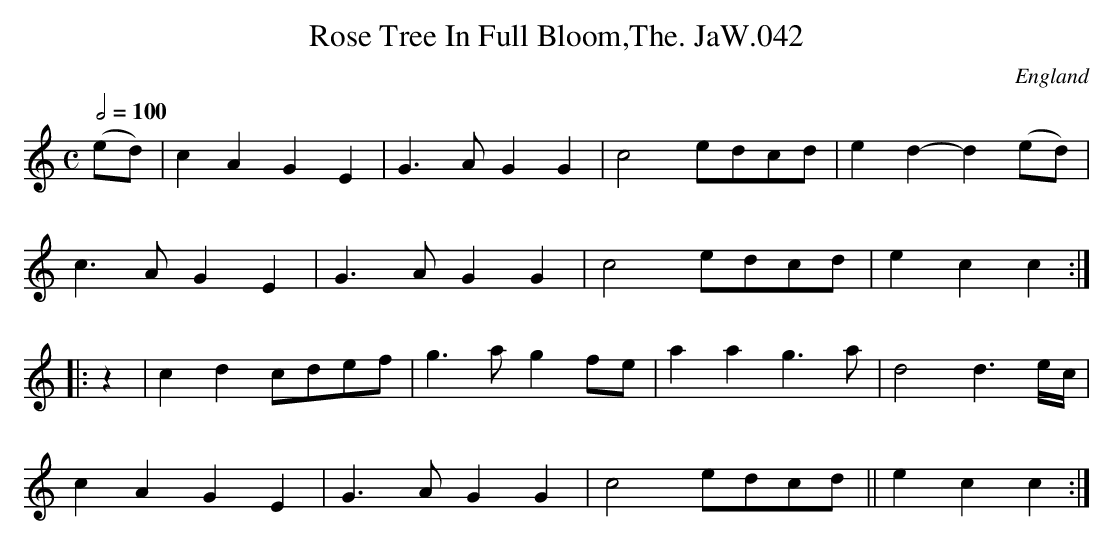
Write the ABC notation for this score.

X:1
T:Rose Tree In Full Bloom,The. JaW.042
L:1/8
M:C
O:England
Q:1/2=100
K:C
(ed)|c2A2G2E2|G3AG2G2|c4 edcd|e2d2-d2 (ed)|!
c3AG2E2|G3AG2G2|c4 edcd|e2c2c2:|!
|:z2|c2d2 cdef|g3a g2fe|a2a2g3a|d4d3e/c/|!
c2A2G2E2|G3AG2G2|c4 edcd||e2c2c2:|
